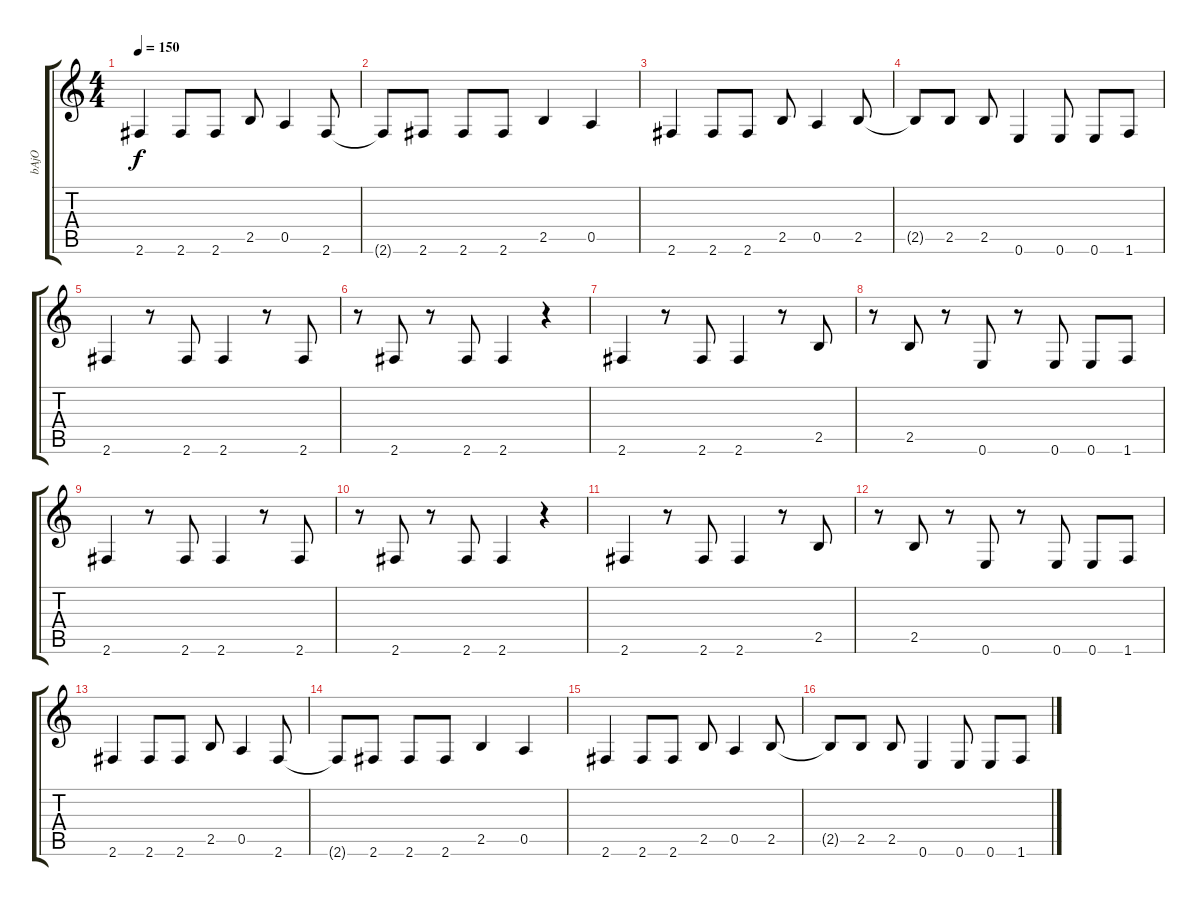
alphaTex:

\track ("bAjO" "bAjO") {instrument electricbassfinger}
\staff {score tabs}
\tuning (E4 B3 G3 D3 A2 E2) {hide}
\ts (4 4)
\tempo 150
\clef g2
\ks c
2.6.4{dy f} 2.6.8 2.6.8 2.5.8 0.5.4 2.6.8 |
2.6{t}.8 2.6.8 2.6.8 2.6.8 2.5.4 0.5.4 |
2.6.4 2.6.8 2.6.8 2.5.8 0.5.4 2.5.8 |
2.5{t}.8 2.5.8 2.5.8 0.6.4 0.6.8 0.6.8 1.6.8 |
2.6.4 r.8 2.6.8 2.6.4 r.8 2.6.8 |
r.8 2.6.8 r.8 2.6.8 2.6.4 r.4 |
2.6.4 r.8 2.6.8 2.6.4 r.8 2.5.8 |
r.8 2.5.8 r.8 0.6.8 r.8 0.6.8 0.6.8 1.6.8 |
2.6.4 r.8 2.6.8 2.6.4 r.8 2.6.8 |
r.8 2.6.8 r.8 2.6.8 2.6.4 r.4 |
2.6.4 r.8 2.6.8 2.6.4 r.8 2.5.8 |
r.8 2.5.8 r.8 0.6.8 r.8 0.6.8 0.6.8 1.6.8 |
2.6.4 2.6.8 2.6.8 2.5.8 0.5.4 2.6.8 |
2.6{t}.8 2.6.8 2.6.8 2.6.8 2.5.4 0.5.4 |
2.6.4 2.6.8 2.6.8 2.5.8 0.5.4 2.5.8 |
2.5{t}.8 2.5.8 2.5.8 0.6.4 0.6.8 0.6.8 1.6.8
